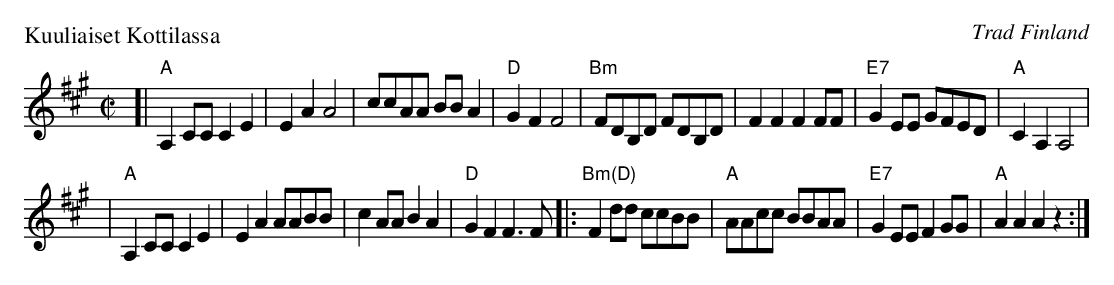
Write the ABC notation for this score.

X:1
P: Kuuliaiset Kottilassa
O: Trad Finland
M: C|
L: 1/8
K: A
[| "A"A,2CC C2E2 | E2A2 A4 | ccAA BBA2 | "D"G2F2 F4 \
| "Bm"FDB,D FDB,D | F2F2 F2FF | "E7"G2EE GFED | "A"C2A,2 A,4 |
| "A"A,2CC C2E2 | E2A2 AABB | c2AA B2A2 | "D"G2F2 F3F \
|: "Bm(D)"F2dd ccBB | "A"AAcc BBAA | "E7"G2EE F2GG | "A"A2A2 A2z2 :|
